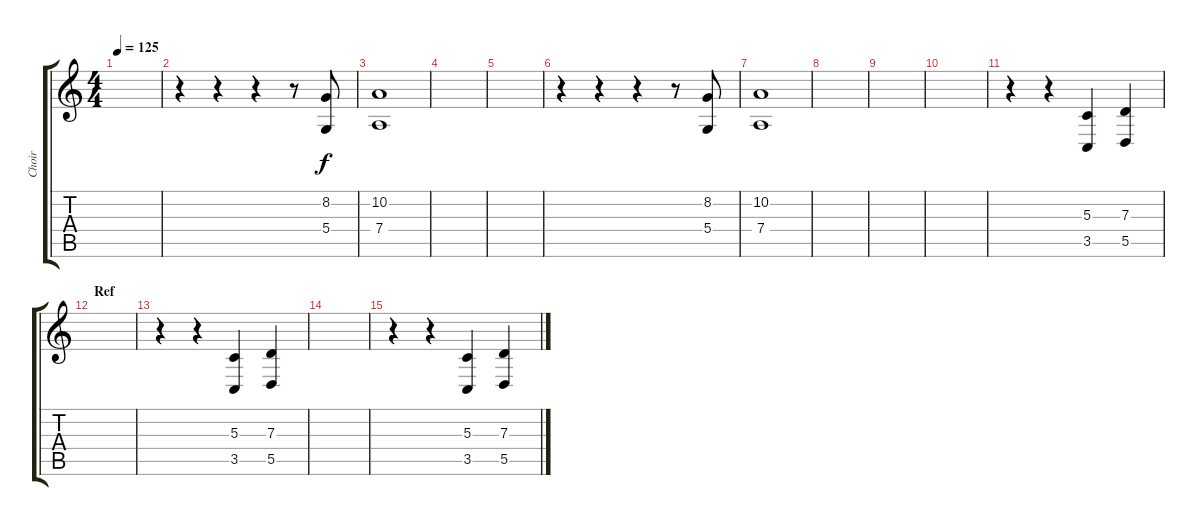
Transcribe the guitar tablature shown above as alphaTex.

\track ("Choir" "Choir") {instrument stringensemble1}
\staff {score tabs}
\tuning (E4 B3 G3 D3 A2 E2) {hide}
\ts (4 4)
\tempo 125
\clef g2
\ks c
|
r.4 r.4 r.4 r.8 (8.2 5.4).8 |
(10.2 7.4).1 |
|
|
r.4 r.4 r.4 r.8 (8.2 5.4).8 |
(10.2 7.4).1 |
|
|
|
r.4 r.4 (5.3 3.5).4 (7.3 5.5).4 |
\section ("" "Ref")
|
r.4 r.4 (5.3 3.5).4 (7.3 5.5).4 |
|
r.4 r.4 (5.3 3.5).4 (7.3 5.5).4
